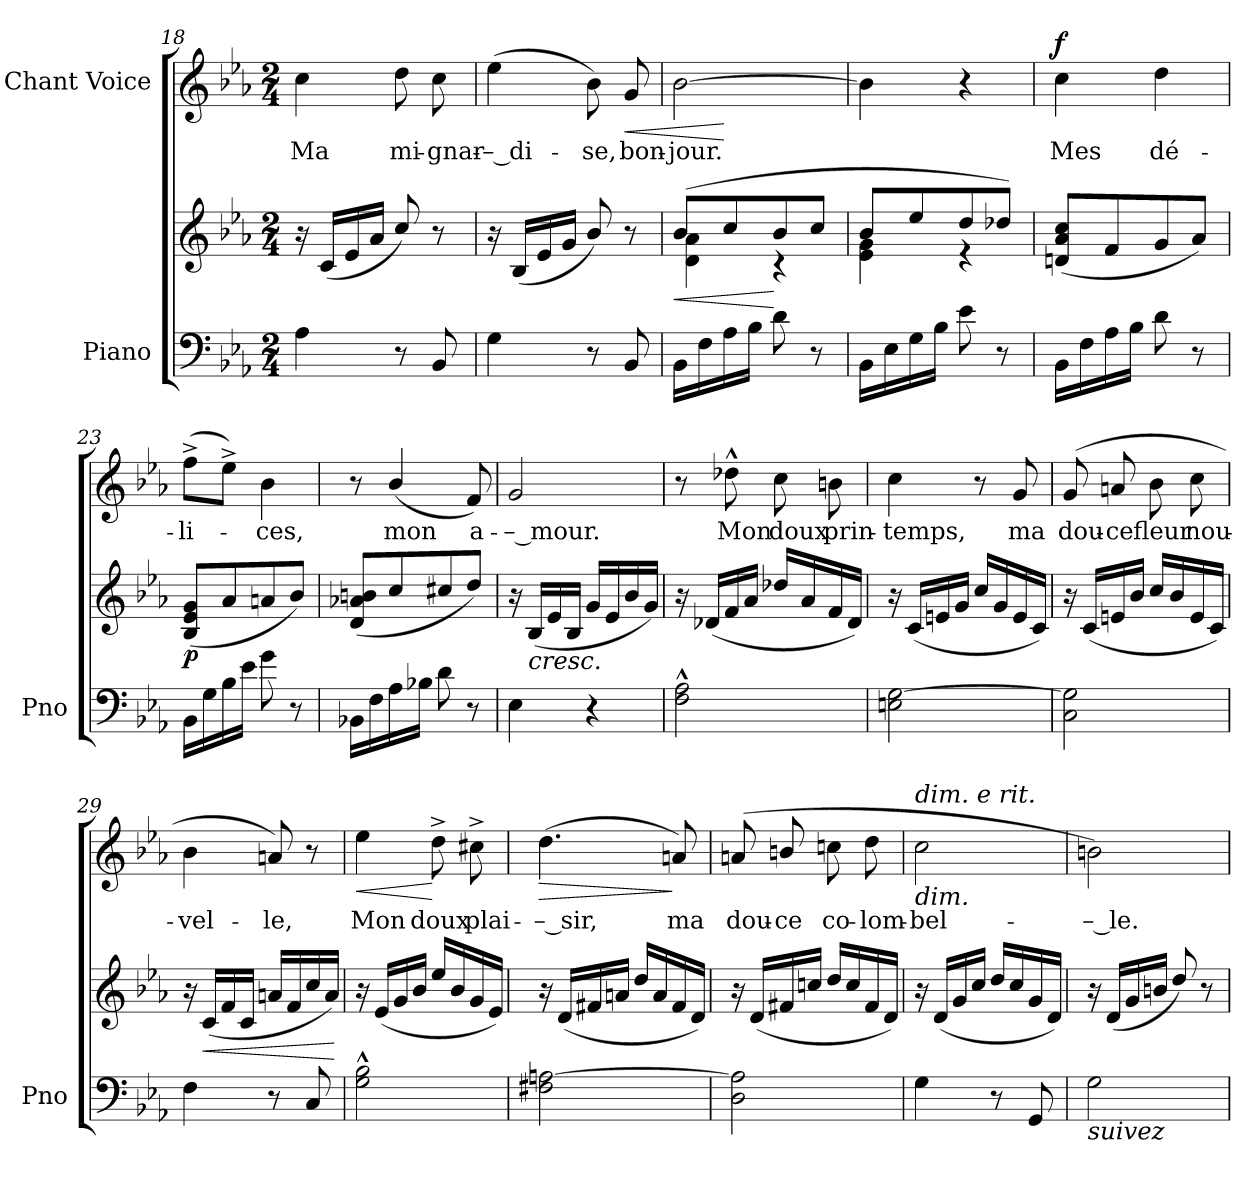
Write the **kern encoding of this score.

**kern	**kern	**dynam	**kern	**text	**dynam
*part2	*part2	*part2	*part1	*part1	*part1
*staff3	*staff2	*staff2/3	*staff1	*staff1	*staff1
*I"Piano	*	*	*I"Chant Voice	*	*
*I'Pno	*	*	*	*	*
*clefF4	*clefG2	*	*clefG2	*	*
*k[b-e-a-]	*k[b-e-a-]	*	*k[b-e-a-]	*	*
*M2/4	*M2/4	*	*M2/4	*	*
=18	=18	=18	=18	=18	=18
!	!	!	!	!LO:LY:b	!
4A-\	16r	.	4cc\	-Ma	.
.	(<16c/LL	.	.	.	.
.	16e-/	.	.	.	.
.	16a-/JJ	.	.	.	.
!	!	!	!	!LO:LY:b	!
8r	8cc/)	.	8dd\	mi-	.
!	!	!	!	!LO:LY:b	!
8BB-/	8r	.	8cc\	-gnar-	.
!!LO:LB:g=z
=19	=19	=19	=19	=19	=19
!	!	!	!	!LO:LY:b	!
4G\	16r	.	(4ee-\	– di-	.
.	(<16B-/LL	.	.	.	.
.	16e-/	.	.	.	.
.	16g/JJ	.	.	.	.
!	!	!	!	!LO:LY:b	!
8r	8b-/)	.	8b-\)	-se,	.
!	!	!	!	!LO:LY:b	!LO:HP:b
8BB-/	8r	.	8g/	bon-	<
=20	=20	=20	=20	=20	=20
!	!	!LO:HP:b	!	!LO:LY:b	!
*	*^	*	*^	*	*
16BB-\LL	(8b-/L	4d\ 4a-\	<	[2b-\	8ryy	-jour.	.
16F\	.	.	.	.	.	.	.
16A-\	8cc/	.	.	.	8ryy	.	[
16B-\JJ	.	.	.	.	.	.	.
8d\	8b-/	4r	[	.	4ryy	.	.
8r	8cc/J	.	.	.	.	.	.
*	*	*	*	*v	*v	*	*
=21	=21	=21	=21	=21	=21	=21
16BB-\LL	8b-/L	4e-\ 4g\	.	4b-\]	.	.
16E-\	.	.	.	.	.	.
16G\	8ee-/	.	.	.	.	.
16B-\JJ	.	.	.	.	.	.
8e-\	8dd/	4r	.	4r	.	.
8r	8dd-X/J)	.	.	.	.	.
*	*v	*v	*	*	*	*
!!LO:LB:g=z
=22	=22	=22	=22	=22	=22
!	!	!	!	!LO:LY:b	!LO:DY:a
16BB-\LL	(8dn/ 8a-/ 8cc/L	.	4cc\	-Mes	f
16F\	.	.	.	.	.
16A-\	8f/	.	.	.	.
16B-\JJ	.	.	.	.	.
!	!	!	!	!LO:LY:b	!
8d\	8g/	.	4dd\	dé-	.
8r	8a-/J)	.	.	.	.
=23	=23	=23	=23	=23	=23
!	!	!LO:DY:b	!	!LO:LY:b	!
16BB-\LL	(8B-/ 8e-/ 8g/L	p	(8ff^\L	-li-	.
16G\	.	.	.	.	.
16B-\	8a-/	.	8ee-^\J)	.	.
16e-\JJ	.	.	.	.	.
!	!	!	!	!LO:LY:b	!
8g\	8an/	.	4b-\	-ces,	.
8r	8b-/J)	.	.	.	.
=24	=24	=24	=24	=24	=24
16BB-X\LL	(8d/ 8a-X/ 8bn/L	.	8r	.	.
16F\	.	.	.	.	.
!	!	!	!	!LO:LY:b	!
16A-\	8cc/	.	(4b-/	mon	.
16B-X\JJ	.	.	.	.	.
8d\	8cc#X/	.	.	.	.
!	!	!	!	!LO:LY:b	!
8r	8dd/J)	.	8f/)	a-	.
!!LO:PB:g=z
=25	=25	=25	=25	=25	=25
!	!	!	!	!LO:LY:b	!
4E-\	16r	.	2g/	-– mour.	.
!	!LO:TX:b:i:t=cresc.	!	!	!	!
.	(16B-/LL	.	.	.	.
.	16e-/	.	.	.	.
.	16B-/JJ	.	.	.	.
4r	16g/LL	.	.	.	.
.	16e-/	.	.	.	.
.	16b-/	.	.	.	.
.	16g/JJ)	.	.	.	.
=26	=26	=26	=26	=26	=26
2F\^^ 2A-\^^	16r	.	8r	.	.
.	(16d-X/LL	.	.	.	.
!	!	!	!	!LO:LY:b	!
.	16f/	.	8dd-X^^\	Mon	.
.	16a-/JJ	.	.	.	.
!	!	!	!	!LO:LY:b	!
.	16dd-X/LL	.	8cc\	doux	.
.	16a-/	.	.	.	.
!	!	!	!	!LO:LY:b	!
.	16f/	.	8bn\	prin-	.
.	16d-/JJ)	.	.	.	.
=27	=27	=27	=27	=27	=27
!	!	!	!	!LO:LY:b	!
2En\ [2G\	16r	.	4cc\	-temps,	.
.	(16c/LL	.	.	.	.
.	16en/	.	.	.	.
.	16g/JJ	.	.	.	.
.	16cc/LL	.	8r	.	.
.	16g/	.	.	.	.
!	!	!	!	!LO:LY:b	!
.	16e/	.	8g/	ma	.
.	16c/JJ)	.	.	.	.
!!LO:LB:g=z
=28	=28	=28	=28	=28	=28
!	!	!	!	!LO:LY:b	!
2C\ 2G\]	16r	.	(8g/	dou-	.
.	(16c/LL	.	.	.	.
!	!	!	!	!LO:LY:b	!
.	16en/	.	8an/	-ce	.
.	16b-/JJ	.	.	.	.
!	!	!	!	!LO:LY:b	!
.	16cc/LL	.	8b-\	fleur	.
.	16b-/	.	.	.	.
!	!	!	!	!LO:LY:b	!
.	16e/	.	8cc\	nou-	.
.	16c/JJ)	.	.	.	.
=29	=29	=29	=29	=29	=29
!	!	!	!	!LO:LY:b	!
4F\	16r	.	4b-\	-vel-	.
!	!	!LO:HP:b	!	!	!
.	(16c/LL	<	.	.	.
.	16f/	.	.	.	.
.	16c/JJ	.	.	.	.
!	!	!	!	!LO:LY:b	!
8r	16an/LL	.	8an/)	-le,	.
.	16f/	.	.	.	.
8C/	16cc/	.	8r	.	.
.	16a/JJ)	.	.	.	.
.	.	[	.	.	.
=30	=30	=30	=30	=30	=30
!	!	!	!	!LO:LY:b	!LO:HP:b
2G\^^ 2B-\^^	16r	.	4ee-\	Mon	<
.	(16e-/LL	.	.	.	.
.	16g/	.	.	.	.
.	16b-/JJ	.	.	.	.
!	!	!	!	!LO:LY:b	!
.	16ee-/LL	.	8dd^\	doux	[
.	16b-/	.	.	.	.
!	!	!	!	!LO:LY:b	!
.	16g/	.	8cc#X^\	plai-	.
.	16e-/JJ)	.	.	.	.
!!LO:LB:g=z
=31	=31	=31	=31	=31	=31
!	!	!	!	!LO:LY:b	!LO:HP:b
2F#X\ [2An\	16r	.	(4.dd\	-– sir,	>
.	(16d/LL	.	.	.	.
.	16f#X/	.	.	.	.
.	16an/JJ	.	.	.	.
.	16dd/LL	.	.	.	.
.	16a/	.	.	.	.
!	!	!	!	!LO:LY:b	!
.	16f#/	.	8an/)	ma	]
.	16d/JJ)	.	.	.	.
=32	=32	=32	=32	=32	=32
!	!	!	!	!LO:LY:b	!
2D\ 2An\]	16r	.	(8an/	dou-	.
.	(16d/LL	.	.	.	.
!	!	!	!	!LO:LY:b	!
.	16f#X/	.	8bn/	-ce	.
.	16ccn/JJ	.	.	.	.
!	!	!	!	!LO:LY:b	!
.	16dd/LL	.	8ccn\	co-	.
.	16cc/	.	.	.	.
!	!	!	!	!LO:LY:b	!
.	16f#/	.	8dd\	-lom-	.
.	16d/JJ)	.	.	.	.
=33	=33	=33	=33	=33	=33
!	!	!	!LO:TX:b:i:t=dim.	!	!
!	!	!	!LO:TX:a:i:t=dim. e rit.	!	!
!	!	!	!	!LO:LY:b	!
4G\	16r	.	2cc\	-bel-	.
.	(16d/LL	.	.	.	.
.	16g/	.	.	.	.
.	16cc/JJ	.	.	.	.
8r	16dd/LL	.	.	.	.
.	16cc/	.	.	.	.
8GG/	16g/	.	.	.	.
.	16d/JJ)	.	.	.	.
!!LO:LB:g=z
=34	=34	=34	=34	=34	=34
!LO:TX:b:i:t=suivez	!	!	!	!	!
!	!	!	!	!LO:LY:b	!
2G\	16r	.	2bn\)	-– le.	.
.	(16d/LL	.	.	.	.
.	16g/	.	.	.	.
.	16bn/JJ	.	.	.	.
.	8dd/)	.	.	.	.
.	8r	.	.	.	.
=	=	=	=	=	=
*-	*-	*-	*-	*-	*-
